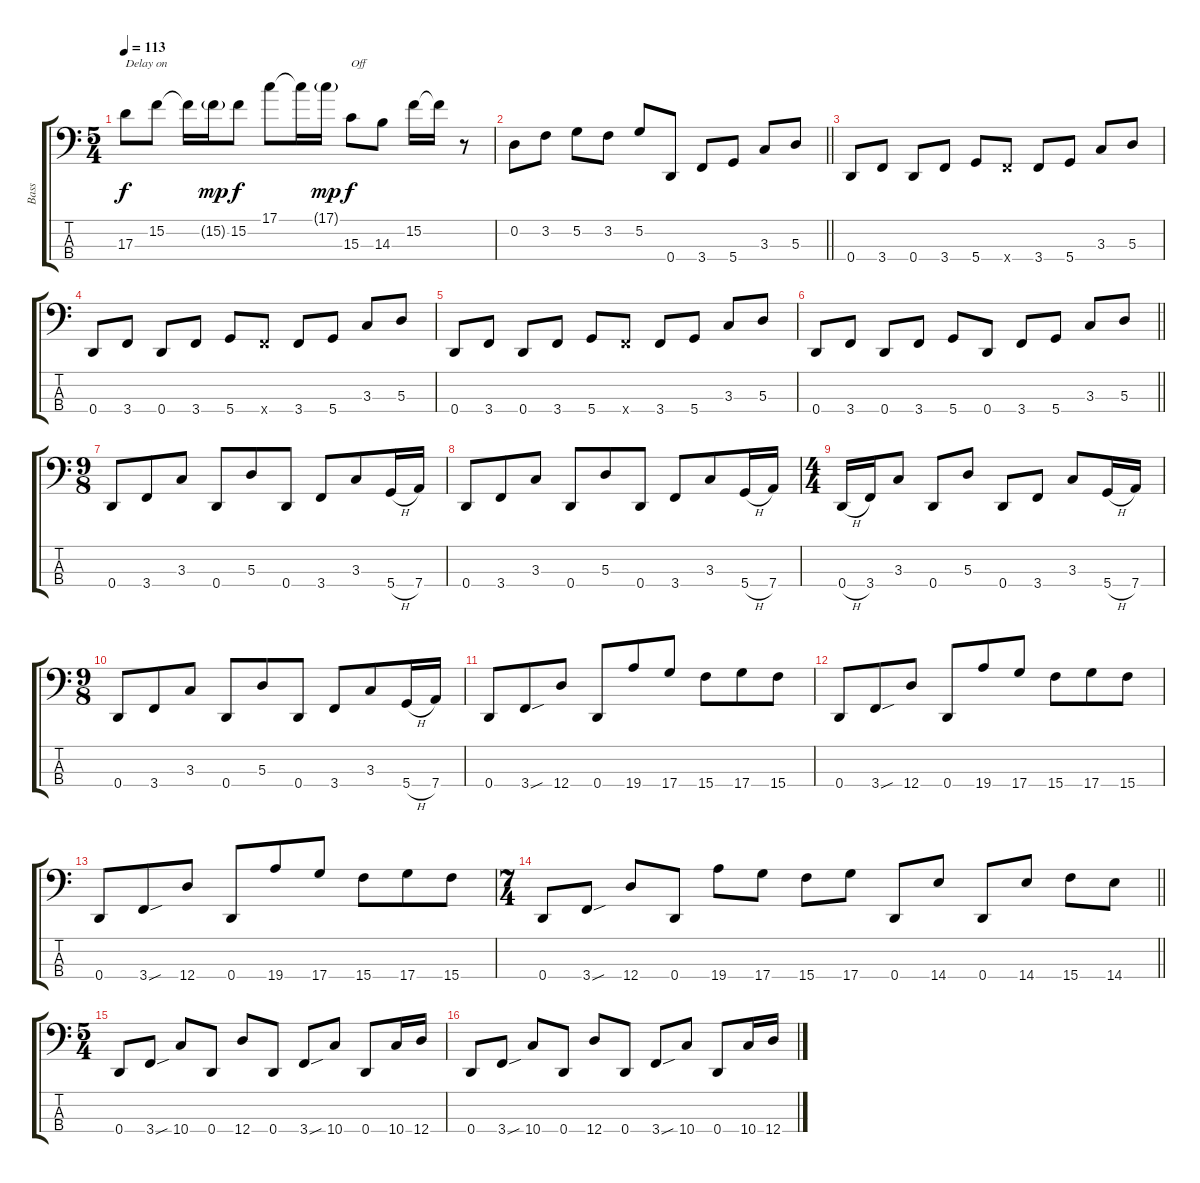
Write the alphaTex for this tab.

\track ("Bass" "Bass") {instrument electricbassfinger}
\staff {score tabs}
\tuning (G2 D2 A1 D1) {hide}
\ts (5 4)
\tempo 113
\clef f4
\ks c
17.3.8{txt "Delay on" dy f} 15.2.8 15.2{t}.16 15.2{g}.16{dy mp} 15.2.8{dy f} 17.1.8 17.1{t}.16 17.1{g}.16{dy mp} 15.3.8{txt "Off" dy f} 14.3.8 15.2.16 15.2{t}.16 r.8 |
\barLineRight lightlight
0.2.8 3.2.8 5.2.8 3.2.8 5.2.8 0.4.8 3.4.8 5.4.8 3.3.8 5.3.8 |
\section ("" "")
0.4.8 3.4.8 0.4.8 3.4.8 5.4.8 3.4{x}.8 3.4.8 5.4.8 3.3.8 5.3.8 |
0.4.8 3.4.8 0.4.8 3.4.8 5.4.8 3.4{x}.8 3.4.8 5.4.8 3.3.8 5.3.8 |
0.4.8 3.4.8 0.4.8 3.4.8 5.4.8 3.4{x}.8 3.4.8 5.4.8 3.3.8 5.3.8 |
\barLineRight lightlight
0.4.8 3.4.8 0.4.8 3.4.8 5.4.8 0.4.8 3.4.8 5.4.8 3.3.8 5.3.8 |
\ts (9 8)
\section ("" "")
0.4.8 3.4.8 3.3.8 0.4.8 5.3.8 0.4.8 3.4.8 3.3.8 5.4{h}.16 7.4.16 |
0.4.8 3.4.8 3.3.8 0.4.8 5.3.8 0.4.8 3.4.8 3.3.8 5.4{h}.16 7.4.16 |
\ts (4 4)
0.4{h}.16 3.4.16 3.3.8 0.4.8 5.3.8 0.4.8 3.4.8 3.3.8 5.4{h}.16 7.4.16 |
\ts (9 8)
0.4.8 3.4.8 3.3.8 0.4.8 5.3.8 0.4.8 3.4.8 3.3.8 5.4{h}.16 7.4.16 |
0.4.8 3.4{sou}.8 12.4.8 0.4.8 19.4.8 17.4.8 15.4.8 17.4.8 15.4.8 |
0.4.8 3.4{sou}.8 12.4.8 0.4.8 19.4.8 17.4.8 15.4.8 17.4.8 15.4.8 |
0.4.8 3.4{sou}.8 12.4.8 0.4.8 19.4.8 17.4.8 15.4.8 17.4.8 15.4.8 |
\ts (7 4)
\barLineRight lightlight
0.4.8 3.4{sou}.8 12.4.8 0.4.8 19.4.8 17.4.8 15.4.8 17.4.8 0.4.8 14.4.8 0.4.8 14.4.8 15.4.8 14.4.8 |
\ts (5 4)
\section ("" "")
0.4.8 3.4{sou}.8 10.4.8 0.4.8 12.4.8 0.4.8 3.4{sou}.8 10.4.8 0.4.8 10.4.16 12.4.16 |
0.4.8 3.4{sou}.8 10.4.8 0.4.8 12.4.8 0.4.8 3.4{sou}.8 10.4.8 0.4.8 10.4.16 12.4.16
